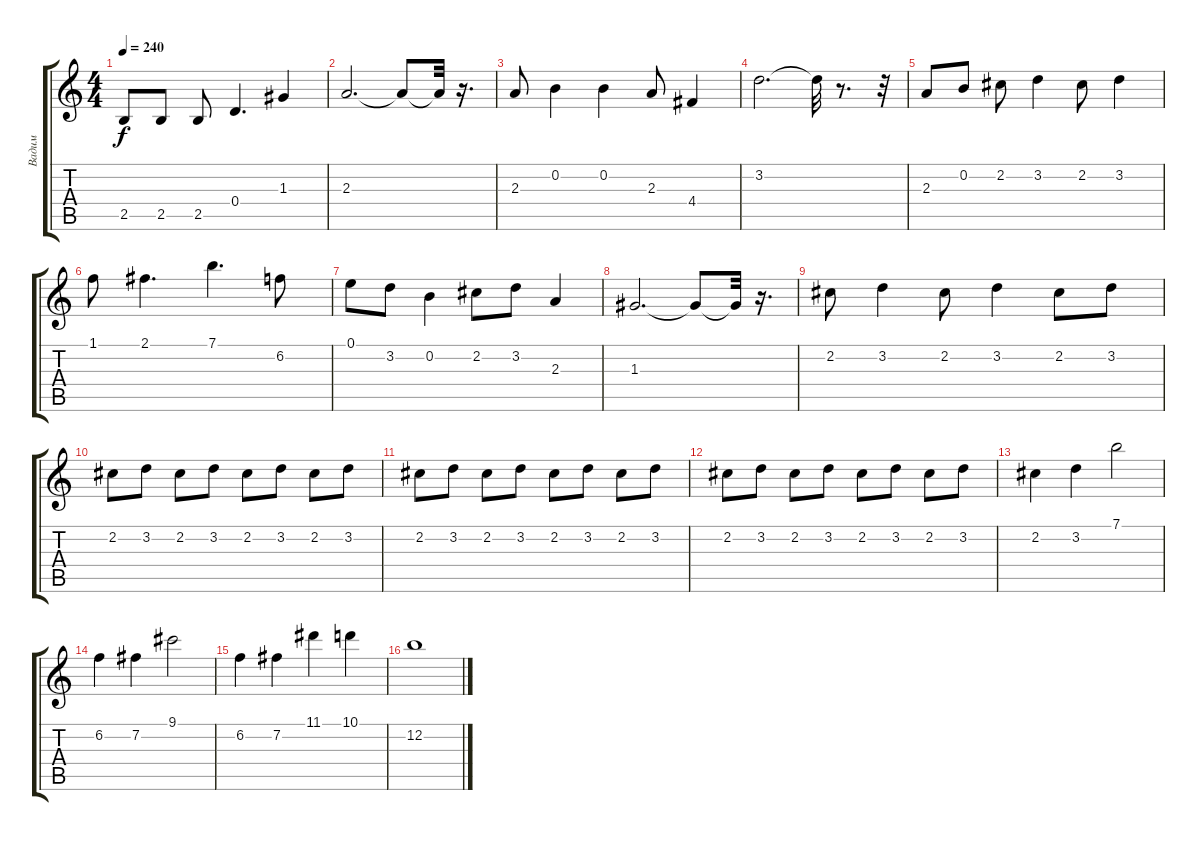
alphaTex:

\track ("Вадим" "Вадим") {instrument distortionguitar}
\staff {score tabs}
\tuning (E4 B3 G3 D3 A2 E2) {hide}
\ts (4 4)
\tempo 240
\clef g2
\ks c
2.5.8{dy f} 2.5.8 2.5.8 0.4.4{d} 1.3.4 |
2.3.2{d} 2.3{t}.8 2.3{t}.32 r.16{d} |
2.3.8 0.2.4 0.2.4 2.3.8 4.4.4 |
3.2.2{d} 3.2{t}.32 r.8{d} r.32 |
2.3.8 0.2.8 2.2.8 3.2.4 2.2.8 3.2.4 |
1.1.8 2.1.4{d} 7.1.4{d} 6.2.8 |
0.1.8 3.2.8 0.2.4 2.2.8 3.2.8 2.3.4 |
1.3.2{d} 1.3{t}.8 1.3{t}.32 r.16{d} |
2.2.8 3.2.4 2.2.8 3.2.4 2.2.8 3.2.8 |
2.2.8 3.2.8 2.2.8 3.2.8 2.2.8 3.2.8 2.2.8 3.2.8 |
2.2.8 3.2.8 2.2.8 3.2.8 2.2.8 3.2.8 2.2.8 3.2.8 |
2.2.8 3.2.8 2.2.8 3.2.8 2.2.8 3.2.8 2.2.8 3.2.8 |
2.2.4 3.2.4 7.1.2 |
6.2.4 7.2.4 9.1.2 |
6.2.4 7.2.4 11.1.4 10.1.4 |
12.2.1
